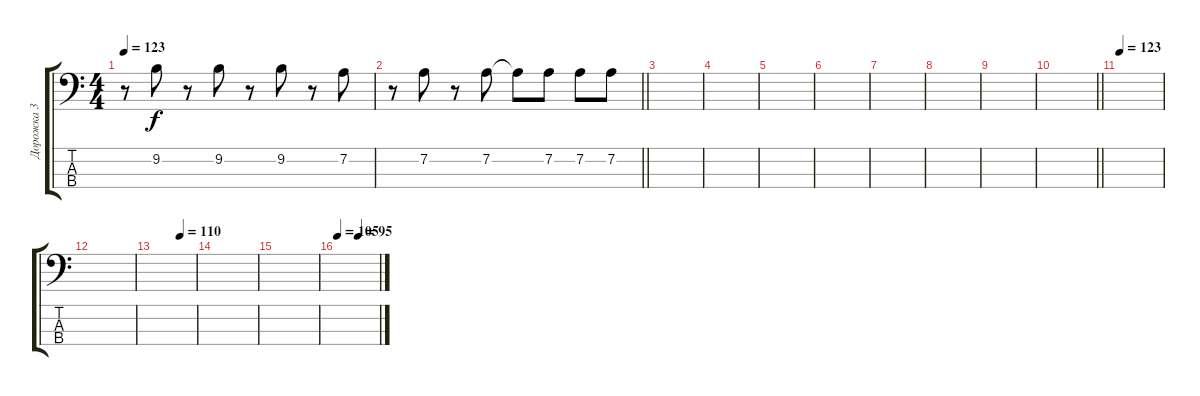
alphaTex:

\track ("Дорожка 3" "Дорожка 3") {instrument electricbassfinger}
\staff {score tabs}
\tuning (G2 D2 A1 E1) {hide}
\ts (4 4)
\tempo 123
\clef f4
\ks c
r.8{dy f} 9.2.8 r.8 9.2.8 r.8 9.2.8 r.8 7.2.8 |
\barLineRight lightlight
r.8 7.2.8 r.8 7.2.8 7.2{t}.8 7.2.8 7.2.8 7.2.8 |
|
|
|
|
|
|
|
\barLineRight lightlight
|
\tempo 123
|
|
\tempo (110 0.625)
|
|
|
\tempo 105
\tempo (95 0.5)
